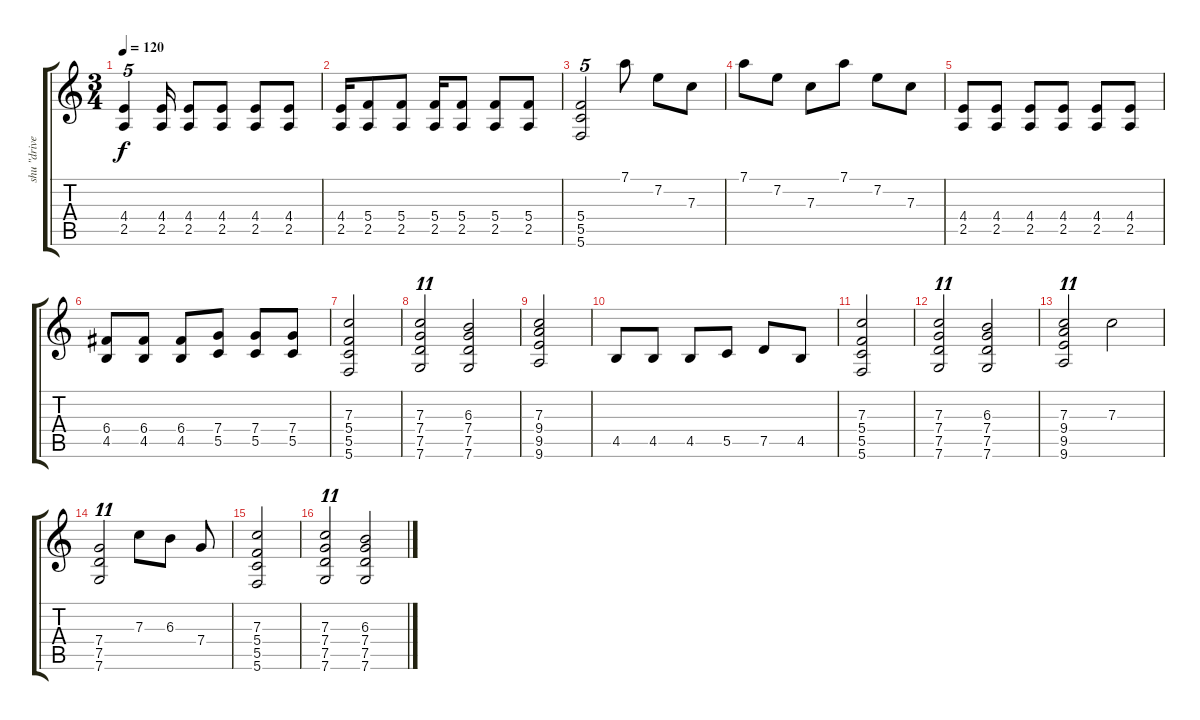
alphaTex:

\track ("shu \"drive\"" "shu \"drive") {instrument overdrivenguitar}
\staff {score tabs}
\tuning (D4 A3 F3 C3 G2 C2) {hide}
\ts (3 4)
\tempo 120
\clef g2
\ks c
(4.4 2.5).4{tu (5 4) dy f} (4.4 2.5).16 (4.4 2.5).8 (4.4 2.5).8 (4.4 2.5).8 (4.4 2.5).8 |
(4.4 2.5).16 (5.4 2.5).8 (5.4 2.5).8 (5.4 2.5).16 (5.4 2.5).8 (5.4 2.5).8 (5.4 2.5).8 |
(5.4 5.5 5.6).2{tu (5 4)} 7.1.8 7.2.8 7.3.8 |
7.1.8 7.2.8 7.3.8 7.1.8 7.2.8 7.3.8 |
(4.4 2.5).8 (4.4 2.5).8 (4.4 2.5).8 (4.4 2.5).8 (4.4 2.5).8 (4.4 2.5).8 |
(6.4 4.5).8 (6.4 4.5).8 (6.4 4.5).8 (7.4 5.5).8 (7.4 5.5).8 (7.4 5.5).8 |
(7.3 5.4 5.5 5.6).2 |
(7.3 7.4 7.5 7.6).2{tu (11 8)} (6.3 7.4 7.5 7.6).2 |
(7.3 9.4 9.5 9.6).2 |
4.5.8 4.5.8 4.5.8 5.5.8 7.5.8 4.5.8 |
(7.3 5.4 5.5 5.6).2 |
(7.3 7.4 7.5 7.6).2{tu (11 8)} (6.3 7.4 7.5 7.6).2 |
(7.3 9.4 9.5 9.6).2{tu (11 8)} 7.3.2 |
(7.4 7.5 7.6).2{tu (11 8)} 7.3.8 6.3.8 7.4.8 |
(7.3 5.4 5.5 5.6).2 |
(7.3 7.4 7.5 7.6).2{tu (11 8)} (6.3 7.4 7.5 7.6).2
